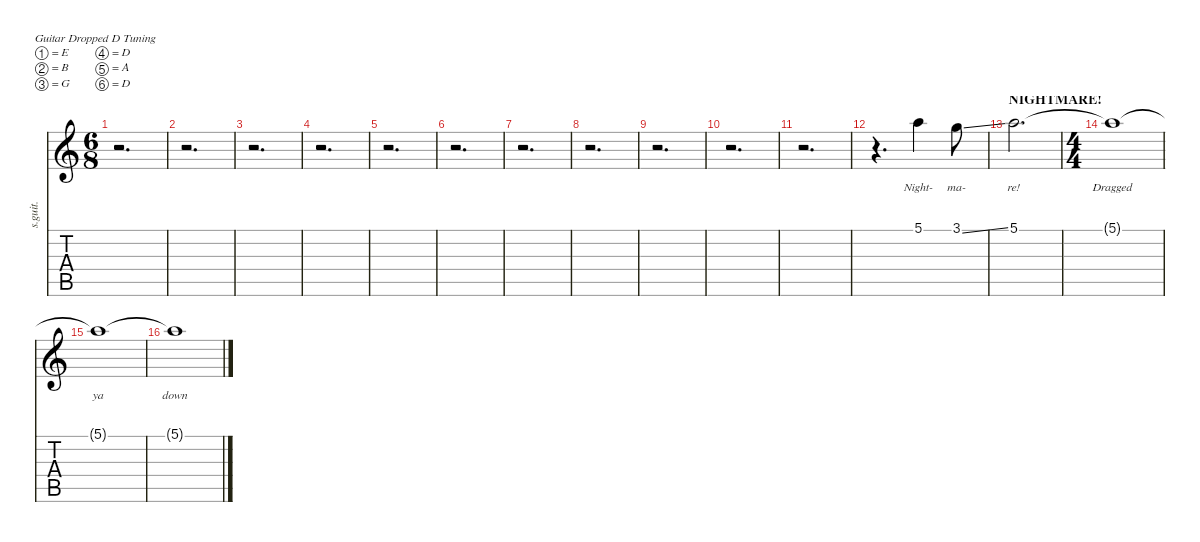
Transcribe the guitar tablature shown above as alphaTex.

\defaultSystemsLayout 4
\hideDynamics
\bracketExtendMode nobrackets
\track ("Vocals - M. Shadows" "s.guit.") {instrument clarinet}
\staff {score tabs}
\tuning (E4 B3 G3 D3 A2 D2)
\displaytranspose 12
\ts (6 8)
\tempo (130 hide)
\clef g2
\ks c
r.2{d dy f} |
r.2{d} |
r.2{d} |
r.2{d} |
r.2{d} |
r.2{d} |
r.2{d} |
r.2{d} |
r.2{d} |
r.2{d} |
r.2{d} |
r.4{d} 5.1.4{lyrics (0 "Night-") lyrics (1 "") lyrics (2 "") lyrics (3 "") lyrics (4 "")} 3.1{ss}.8{lyrics (0 "ma-") lyrics (1 "") lyrics (2 "") lyrics (3 "") lyrics (4 "")} |
\section ("" "NIGHTMARE!")
5.1.2{d lyrics (0 "re!") lyrics (1 "") lyrics (2 "") lyrics (3 "") lyrics (4 "")} |
\ts (4 4)
\beaming (8 2 2 2 2)
5.1{t}.1{lyrics (0 "Dragged") lyrics (1 "") lyrics (2 "") lyrics (3 "") lyrics (4 "")} |
5.1{t}.1{lyrics (0 "ya") lyrics (1 "") lyrics (2 "") lyrics (3 "") lyrics (4 "")} |
5.1{t}.1{lyrics (0 "down") lyrics (1 "") lyrics (2 "") lyrics (3 "") lyrics (4 "")}
